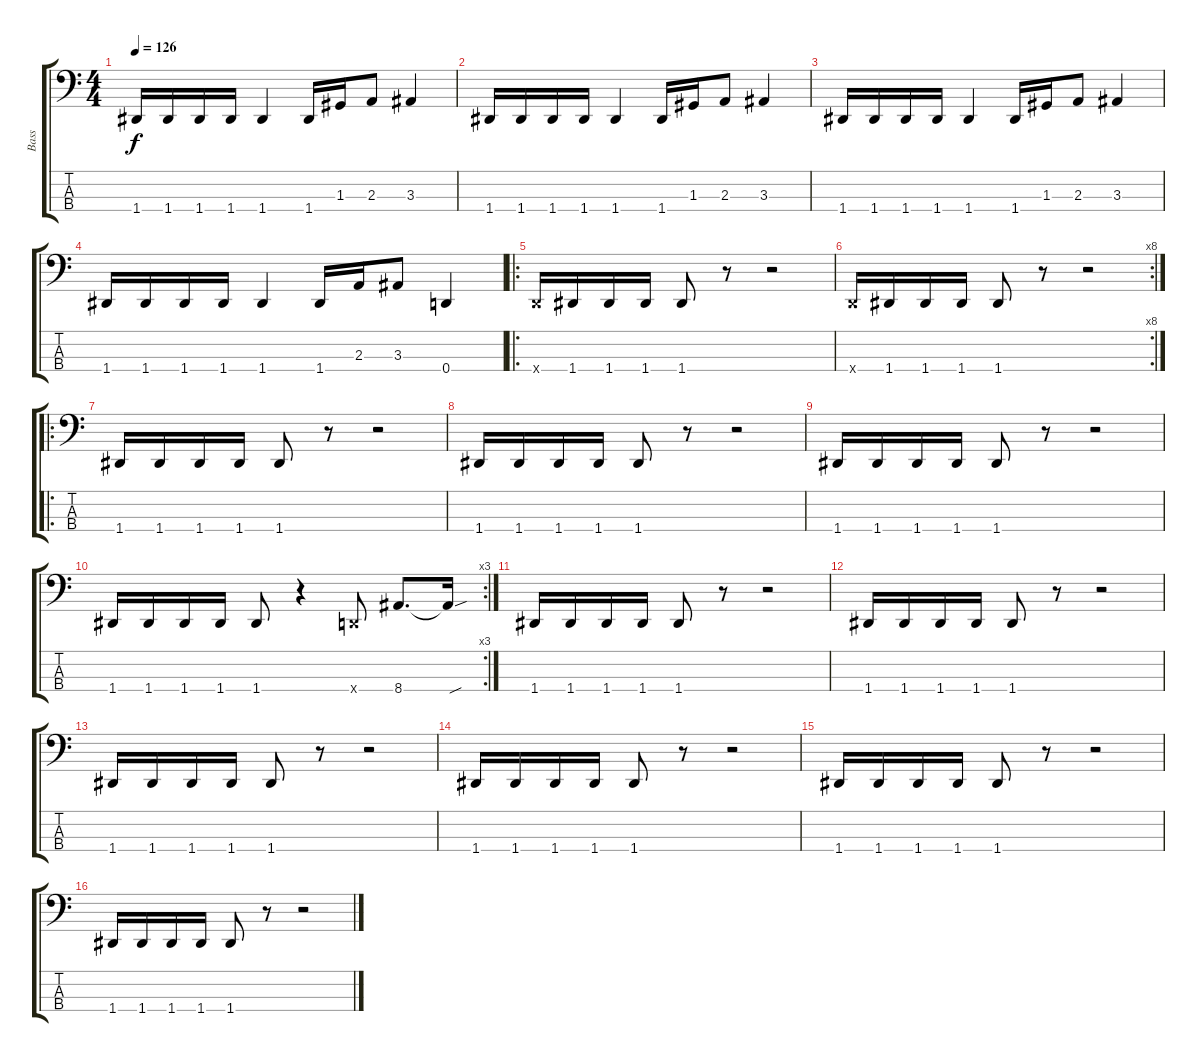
\track ("Bass" "Bass") {instrument electricbasspick}
\staff {score tabs}
\tuning (F2 C2 G1 D1) {hide}
\ts (4 4)
\tempo 126
\clef f4
\ks c
1.4.16{dy f} 1.4.16 1.4.16 1.4.16 1.4.4 1.4.16 1.3.16 2.3.8 3.3.4 |
1.4.16 1.4.16 1.4.16 1.4.16 1.4.4 1.4.16 1.3.16 2.3.8 3.3.4 |
1.4.16 1.4.16 1.4.16 1.4.16 1.4.4 1.4.16 1.3.16 2.3.8 3.3.4 |
1.4.16 1.4.16 1.4.16 1.4.16 1.4.4 1.4.16 2.3.16 3.3.8 0.4.4 |
\ro
0.4{x}.16 1.4.16 1.4.16 1.4.16 1.4.8 r.8 r.2 |
\rc 8
0.4{x}.16 1.4.16 1.4.16 1.4.16 1.4.8 r.8 r.2 |
\ro
1.4.16 1.4.16 1.4.16 1.4.16 1.4.8 r.8 r.2 |
1.4.16 1.4.16 1.4.16 1.4.16 1.4.8 r.8 r.2 |
1.4.16 1.4.16 1.4.16 1.4.16 1.4.8 r.8 r.2 |
\rc 3
1.4.16 1.4.16 1.4.16 1.4.16 1.4.8 r.4 0.4{x}.8 8.4.8{d} 8.4{sou t}.16 |
1.4.16 1.4.16 1.4.16 1.4.16 1.4.8 r.8 r.2 |
1.4.16 1.4.16 1.4.16 1.4.16 1.4.8 r.8 r.2 |
1.4.16 1.4.16 1.4.16 1.4.16 1.4.8 r.8 r.2 |
1.4.16 1.4.16 1.4.16 1.4.16 1.4.8 r.8 r.2 |
1.4.16 1.4.16 1.4.16 1.4.16 1.4.8 r.8 r.2 |
1.4.16 1.4.16 1.4.16 1.4.16 1.4.8 r.8 r.2
